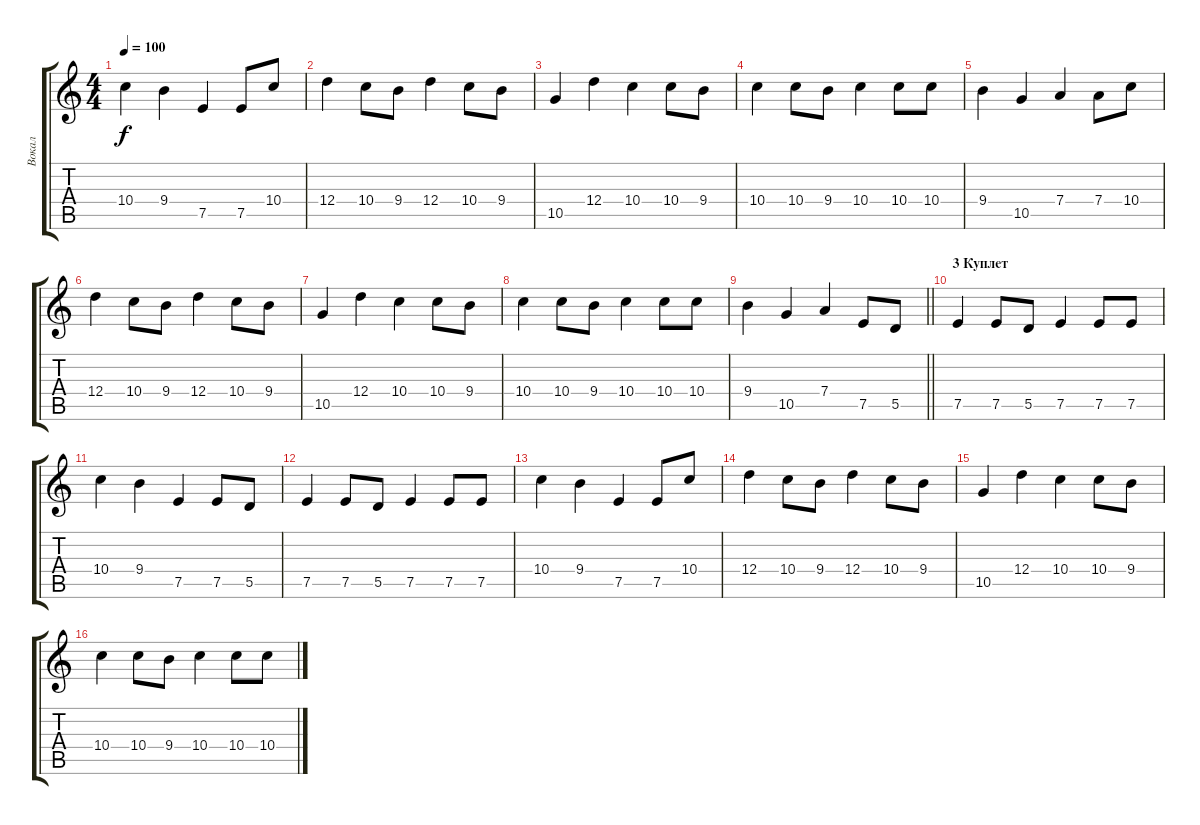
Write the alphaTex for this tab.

\track ("Вокал" "Вокал") {instrument acousticguitarsteel}
\staff {score tabs}
\tuning (E4 B3 G3 D3 A2 E2) {hide}
\ts (4 4)
\tempo 100
\clef g2
\ks c
10.4.4{dy f} 9.4.4 7.5.4 7.5.8 10.4.8 |
12.4.4 10.4.8 9.4.8 12.4.4 10.4.8 9.4.8 |
10.5.4 12.4.4 10.4.4 10.4.8 9.4.8 |
10.4.4 10.4.8 9.4.8 10.4.4 10.4.8 10.4.8 |
9.4.4 10.5.4 7.4.4 7.4.8 10.4.8 |
12.4.4 10.4.8 9.4.8 12.4.4 10.4.8 9.4.8 |
10.5.4 12.4.4 10.4.4 10.4.8 9.4.8 |
10.4.4 10.4.8 9.4.8 10.4.4 10.4.8 10.4.8 |
\barLineRight lightlight
9.4.4 10.5.4 7.4.4 7.5.8 5.5.8 |
\section ("" "3 Куплет")
7.5.4 7.5.8 5.5.8 7.5.4 7.5.8 7.5.8 |
10.4.4 9.4.4 7.5.4 7.5.8 5.5.8 |
7.5.4 7.5.8 5.5.8 7.5.4 7.5.8 7.5.8 |
10.4.4 9.4.4 7.5.4 7.5.8 10.4.8 |
12.4.4 10.4.8 9.4.8 12.4.4 10.4.8 9.4.8 |
10.5.4 12.4.4 10.4.4 10.4.8 9.4.8 |
10.4.4 10.4.8 9.4.8 10.4.4 10.4.8 10.4.8
